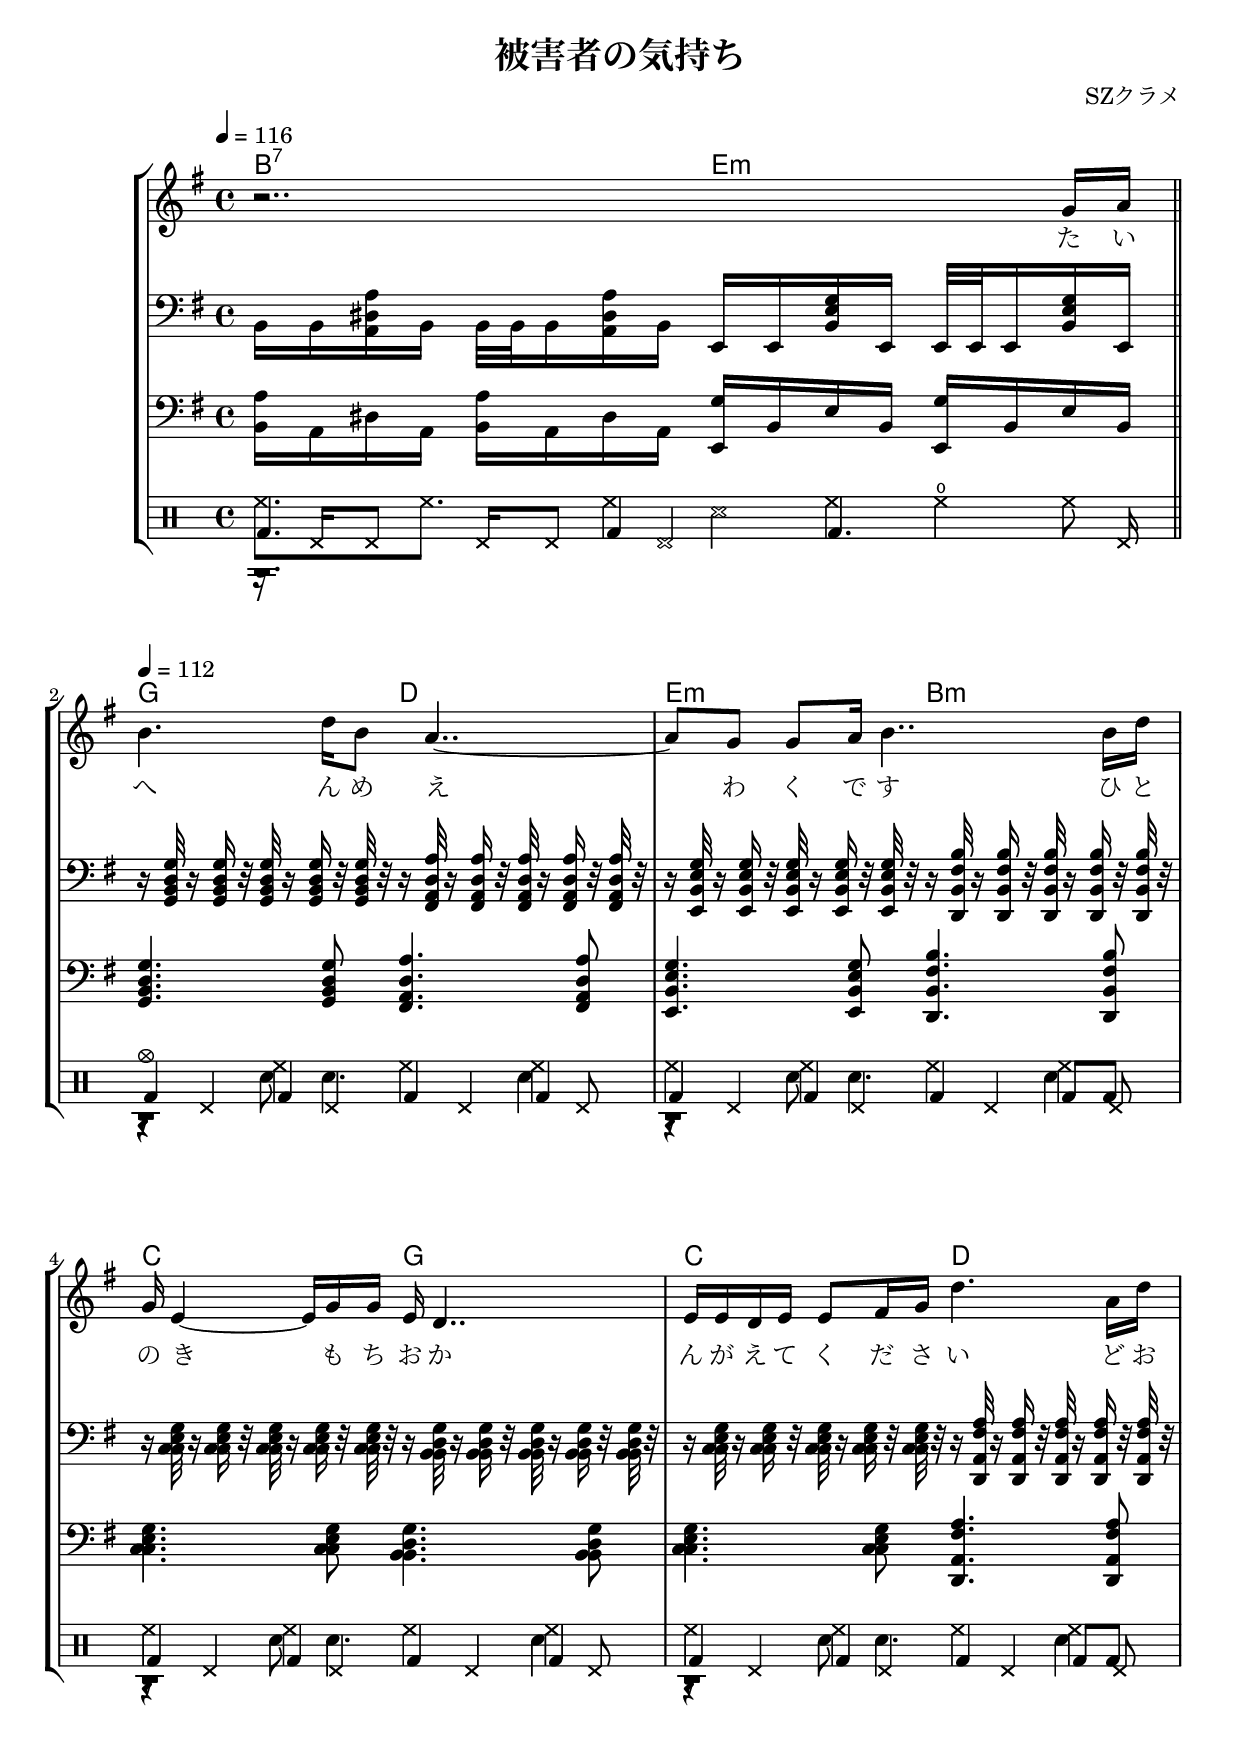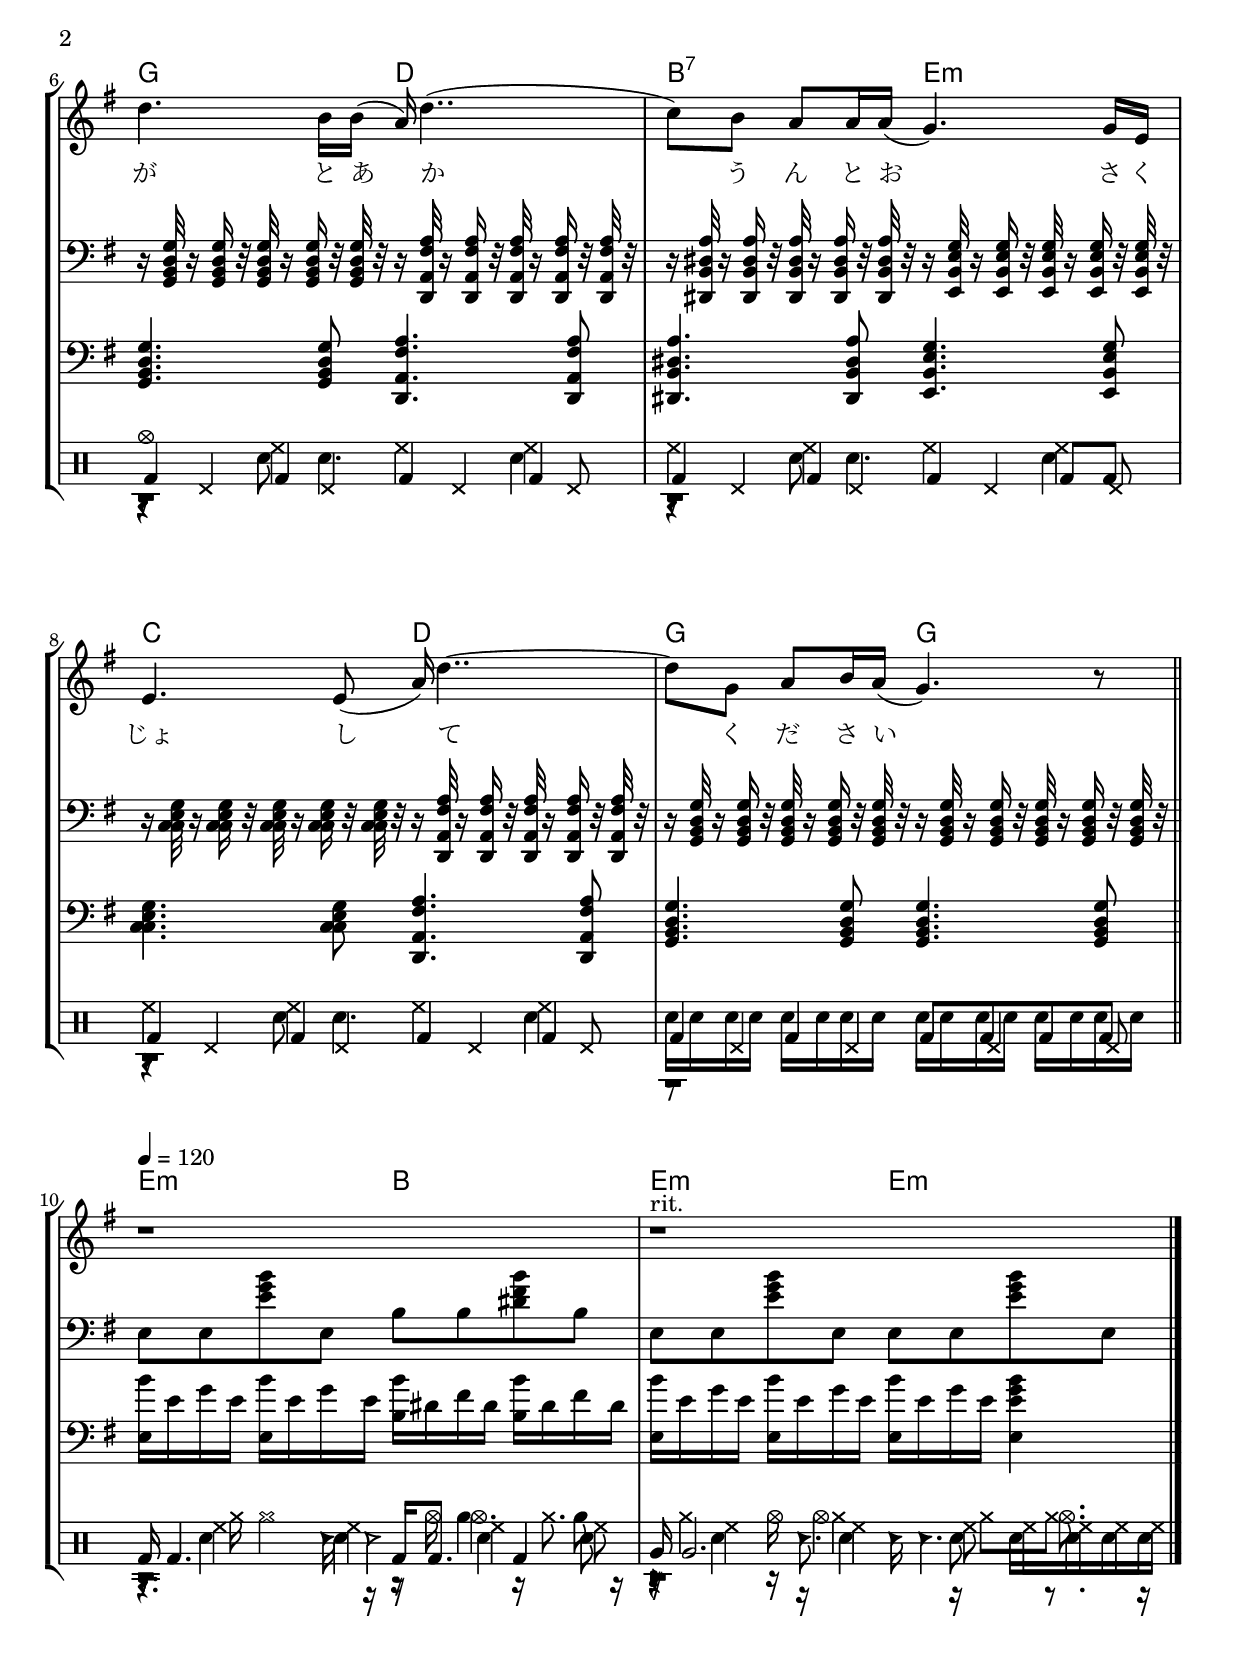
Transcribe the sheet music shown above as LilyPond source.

\version "2.12.1"

\header {
	title = \markup {被害者の気持ち}
	composer = \markup \center-column {SZクラメ}
}

harmony = \chordmode {
	b2:7 e:m 

	g d e:m b:m c g c d g d b:7 e:m c d g g 

	e:m b e:m e:m 
}

melody = {
	\key g \major
	\tempo 4 = 116
	r2.. 
	\set Staff.midiInstrument = #"fss0.34"
	g'16  a'16 
		\tempo 4 = 112
b'4.  d''16  b'8  a'4..~ 
	a'8  g'8  g'8  a'16  b'4..  b'16  d''16 
	g'16  e'4~e'16  g'16  g'16  e'16  d'4.. 
	e'16  e'16  d'16  e'16  e'8  fis'16  g'16  d''4.  a'16  d''16 
	d''4.  b'16  b'16  (a'16)  d''4.. 
	(c''8)  b'8  a'8  a'16  a'16  (g'4.)  g'16  e'16 
	e'4.  e'8  (a'16)  d''4..~ 
	d''8  g'8  a'8  b'16  a'16  (g'4.)  	r8 	\tempo 4 = 120
	r1 | r1^"rit." \bar "|."
}

words = \lyricmode {
	
	た  い  へ  ん  め  え  わ  く  で  す  ひ  と  の  き  も  ち  お  か  ん  が  え  て  く  だ  さ  い  ど  お  が  と  あ  か  う  ん  と  お  さ  く  じょ  し  て  く  だ  さ  い  
	
}

tempochange = {
	\tempo 4 = 116
	r1 \bar "||"
	\tempo 4 = 112
	r1 | r1 | r1 | r1 | r1 | r1 | r1 | r1 \bar "||"
	\tempo 4 = 120
	r1 | \tempo 4 = 90 r2 \tempo 4 = 80 r2 \bar "|."
}

mainacc = {
	\clef bass
	\set Staff.midiInstrument = #"Electric Guitar (jazz)"
	\key g \major
	\tempo 4 = 116
	b,16 b,16 <a, dis a>16 b,16   b,32 b,32 b,16 <a, dis a>16 b,16
	e,16 e,16 <b, e g>16 e,16   e,32 e,32 e,16 <b, e g>16 e,16
	\bar "||"

	\set Staff.midiInstrument = #"Acoustic Guitar (nylon)"
	\tempo 4 = 112
	r16 <g, b, d g>32 r16 <g, b, d g>16 r32      <g, b, d g>32 r16      <g, b, d g>16 r32 <g, b, d g>32 r32
	r16 <fis, a, d a>32 r16 <fis, a, d a>16 r32      <fis, a, d a>32 r16      <fis, a, d a>16 r32 <fis, a, d a>32 r32
	r16 <e, b, e g>32 r16 <e, b, e g>16 r32      <e, b, e g>32 r16      <e, b, e g>16 r32 <e, b, e g>32 r32
	r16 <d, b, fis b>32 r16 <d, b, fis b>16 r32      <d, b, fis b>32 r16      <d, b, fis b>16 r32 <d, b, fis b>32 r32
	r16 <c c e g>32 r16 <c c e g>16 r32      <c c e g>32 r16      <c c e g>16 r32 <c c e g>32 r32
	r16 <b, b, d g>32 r16 <b, b, d g>16 r32      <b, b, d g>32 r16      <b, b, d g>16 r32 <b, b, d g>32 r32
	r16 <c c e g>32 r16 <c c e g>16 r32      <c c e g>32 r16      <c c e g>16 r32 <c c e g>32 r32
	r16 <d, a, fis a>32 r16 <d, a, fis a>16 r32      <d, a, fis a>32 r16      <d, a, fis a>16 r32 <d, a, fis a>32 r32
	r16 <g, b, d g>32 r16 <g, b, d g>16 r32      <g, b, d g>32 r16      <g, b, d g>16 r32 <g, b, d g>32 r32
	r16 <d, a, fis a>32 r16 <d, a, fis a>16 r32      <d, a, fis a>32 r16      <d, a, fis a>16 r32 <d, a, fis a>32 r32
	r16 <dis, b, dis a>32 r16 <dis, b, dis a>16 r32      <dis, b, dis a>32 r16      <dis, b, dis a>16 r32 <dis, b, dis a>32 r32
	r16 <e, b, e g>32 r16 <e, b, e g>16 r32      <e, b, e g>32 r16      <e, b, e g>16 r32 <e, b, e g>32 r32
	r16 <c c e g>32 r16 <c c e g>16 r32      <c c e g>32 r16      <c c e g>16 r32 <c c e g>32 r32
	r16 <d, a, fis a>32 r16 <d, a, fis a>16 r32      <d, a, fis a>32 r16      <d, a, fis a>16 r32 <d, a, fis a>32 r32
	r16 <g, b, d g>32 r16 <g, b, d g>16 r32      <g, b, d g>32 r16      <g, b, d g>16 r32 <g, b, d g>32 r32
	r16 <g, b, d g>32 r16 <g, b, d g>16 r32      <g, b, d g>32 r16      <g, b, d g>16 r32 <g, b, d g>32 r32
	\bar "||"

	\set Staff.midiInstrument = #"Gunshot"
	\tempo 4 = 120
	e8 e8 <e' g' b'>8 e8
	b8 b8 <dis' fis' b'>8 b8
	e8 e8 <e' g' b'>8 e8
	e8 e8 <e' g' b'>8 e8
	\bar "|."
}

subacc = {
	\clef bass
	\set Staff.midiInstrument = #"Church organ"
	\key g \major
	\tempo 4 = 116
	<b, a>16 a, dis a, <b, a> a, dis a,
	<e, g>16 b, e b, <e, g> b, e b,
	\bar "||"

	\set Staff.midiInstrument = #"Church organ"
	\tempo 4 = 112
	<g, b, d g>4. <g, b, d g>8
	<fis, a, d a>4. <fis, a, d a>8
	<e, b, e g>4. <e, b, e g>8
	<d, b, fis b>4. <d, b, fis b>8
	<c c e g>4. <c c e g>8
	<b, b, d g>4. <b, b, d g>8
	<c c e g>4. <c c e g>8
	<d, a, fis a>4. <d, a, fis a>8
	<g, b, d g>4. <g, b, d g>8
	<d, a, fis a>4. <d, a, fis a>8
	<dis, b, dis a>4. <dis, b, dis a>8
	<e, b, e g>4. <e, b, e g>8
	<c c e g>4. <c c e g>8
	<d, a, fis a>4. <d, a, fis a>8
	<g, b, d g>4. <g, b, d g>8
	<g, b, d g>4. <g, b, d g>8
	\bar "||"

	\set Staff.midiInstrument = #"Church organ"
	\tempo 4 = 120
	<e b'>16 e' g' e' <e b'> e' g' e'
	<b b'>16 dis' fis' dis' <b b'> dis' fis' dis'
	<e b'>16 e' g' e' <e b'> e' g' e'
	<e b'>16 e' g' e' <e e' g' b'>4
	\bar "|."
}

percA = {
	\drummode {
	r2. hho4  \bar "||"
	r4 hh4 hh4 hh4  |hh4 hh4 hh4 hh4  |hh4 hh4 hh4 hh4  |hh4 hh4 hh4 hh4  |r4 hh4 hh4 hh4  |hh4 hh4 hh4 hh4  |hh4 hh4 hh4 hh4  |r1  \bar "||"
	r8 hh4 hh4 hh4 hh8  |r8 hh4 hh4 hh8 hh16 hh16 hh16 hh16  \bar "|."
	}
}

percB = {
	\drummode {
	r16 hhp16 hhp8 hhp16 hhp8 hhp2 hhp16  \bar "||"
	r4 sn8 sn4. sn4  |r4 sn8 sn4. sn4  |r4 sn8 sn4. sn4  |r4 sn8 sn4. sn4  |r4 sn8 sn4. sn4  |r4 sn8 sn4. sn4  |r4 sn8 sn4. sn4  |sn16 sn16 sn16 sn16 sn16 sn16 sn16 sn16 sn16 sn16 sn16 sn16 sn16 sn16 sn16 sn16  \bar "||"
	r8 sn4 sn4 sn4 sn8  |r8 sn4 sn4 sn8 sn16 sn16 sn16 sn16  \bar "|."
	}
}

percC = {
	\drummode {
	hh8. hh8. hh4 hh4 hh8  \bar "||"
	bd4 bd4 bd4 bd4  |bd4 bd4 bd4 bd8 bd8  |bd4 bd4 bd4 bd4  |bd4 bd4 bd4 bd8 bd8  |bd4 bd4 bd4 bd4  |bd4 bd4 bd4 bd8 bd8  |bd4 bd4 bd4 bd4  |bd4 bd4 bd8 bd8 bd8 bd8  \bar "||"
	bd16 bd4. r16 bd16 bd8. bd4  |r1  \bar "|."
	}
}

percD = {
	\drummode {
	r2 ss2  \bar "||"
	r8 hhp4 hhp4 hhp4 hhp8  |r8 hhp4 hhp4 hhp4 hhp8  |r8 hhp4 hhp4 hhp4 hhp8  |r8 hhp4 hhp4 hhp4 hhp8  |r8 hhp4 hhp4 hhp4 hhp8  |r8 hhp4 hhp4 hhp4 hhp8  |r8 hhp4 hhp4 hhp4 hhp8  |r8 hhp4 hhp4 hhp4 hhp8  \bar "||"
	r2 r16 cymc16 cymc4.  |r4 cymc16 cymc2 cymc8.  \bar "|."
	}
}

percE = {
	\drummode {
	bd4. bd4 bd4.  \bar "||"
	cymc1  |r1 |r1 |r1 |cymc1  |r1 |r1 |r1 \bar "||"
	r1  |tomfh16 tomfh2. r8.  \bar "|."
	}
}

percF = {
	\drummode {
	r1 \bar "||"
	r1 | r1 | r1 | r1 | r1 | r1 | r1 | r1 \bar "||"
	r2 r8 rb4 rb8  |r1  \bar "|."
	}
}

percG = {
	\drummode {
	r1 \bar "||"
	r1 | r1 | r1 | r1 | r1 | r1 | r1 | r1 \bar "||"
	r4. hc16 hc2 r16  |r4 r16 hc8. hc16 hc4. r16  \bar "|."
	}
}

percH = {
	\drummode {
	r1 \bar "||"
	r1 | r1 | r1 | r1 | r1 | r1 | r1 | r1 \bar "||"
	r8. cymr16 cymr2 r16 cymr8.  |r16 cymr4 r16 cymr4 r16 cymr8 cymr8.  \bar "|."
	}
}

\score {
	<<
		\new StaffGroup <<
			\new ChordNames {\harmony}
			\new Voice = "melody" {\melody}
			\new Lyrics \lyricsto "melody" \words
			\new Staff = "mainacc" {\mainacc}
			\new Staff = "subacc" {\subacc}
			\new DrumStaff <<
				\new DrumVoice {\percA}
				\new DrumVoice {\percB}
				\new DrumVoice {\percC}
				\new DrumVoice {\percD}
				\new DrumVoice {\percE}
				\new DrumVoice {\percF}
				\new DrumVoice {\percG}
				\new DrumVoice {\percH}
			>>
		>>
	>>
	\layout { }
}
